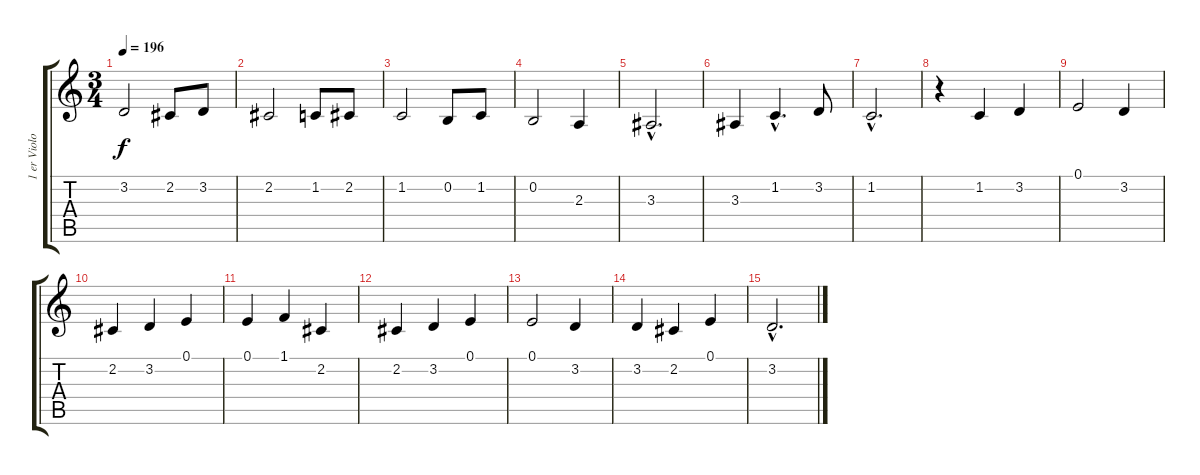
\track ("1 er Violon" "1 er Violo") {instrument viola}
\staff {score tabs}
\tuning (E4 B3 G3 D3 A2 E2) {hide}
\ts (3 4)
\tempo 196
\clef g2
\ks c
3.2.2{dy f instrument viola} 2.2.8 3.2.8 |
2.2.2 1.2.8 2.2.8 |
1.2.2 0.2.8 1.2.8 |
0.2.2 2.3.4 |
3.3{hac}.2{d} |
3.3.4 1.2{hac}.4{d} 3.2.8 |
1.2{hac}.2{d} |
r.4 1.2.4 3.2.4 |
0.1.2 3.2.4 |
2.2.4 3.2.4 0.1.4 |
0.1.4 1.1.4 2.2.4 |
2.2.4 3.2.4 0.1.4 |
0.1.2 3.2.4 |
3.2.4 2.2.4 0.1.4 |
3.2{hac}.2{d}
